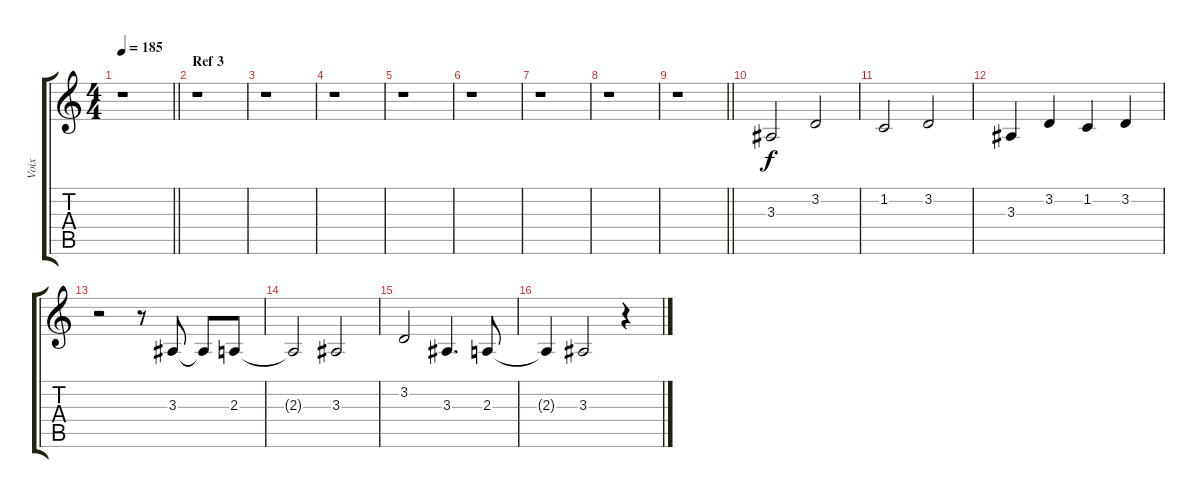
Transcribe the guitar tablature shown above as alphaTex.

\track ("Voix" "Voix") {mute instrument clarinet}
\staff {score tabs}
\tuning (E4 B3 G3 D3 A2 D2) {hide}
\ts (4 4)
\tempo 185
\clef g2
\barLineRight lightlight
\ks c
r.1{dy f} |
\section ("" "Ref 3")
r.1 |
r.1 |
r.1 |
r.1 |
r.1 |
r.1 |
r.1 |
\barLineRight lightlight
r.1 |
3.3.2 3.2.2 |
1.2.2 3.2.2 |
3.3.4 3.2.4 1.2.4 3.2.4 |
r.2 r.8 3.3.8 3.3{t}.8 2.3.8 |
2.3{t}.2 3.3.2 |
3.2.2 3.3.4{d} 2.3.8 |
2.3{t}.4 3.3.2 r.4
